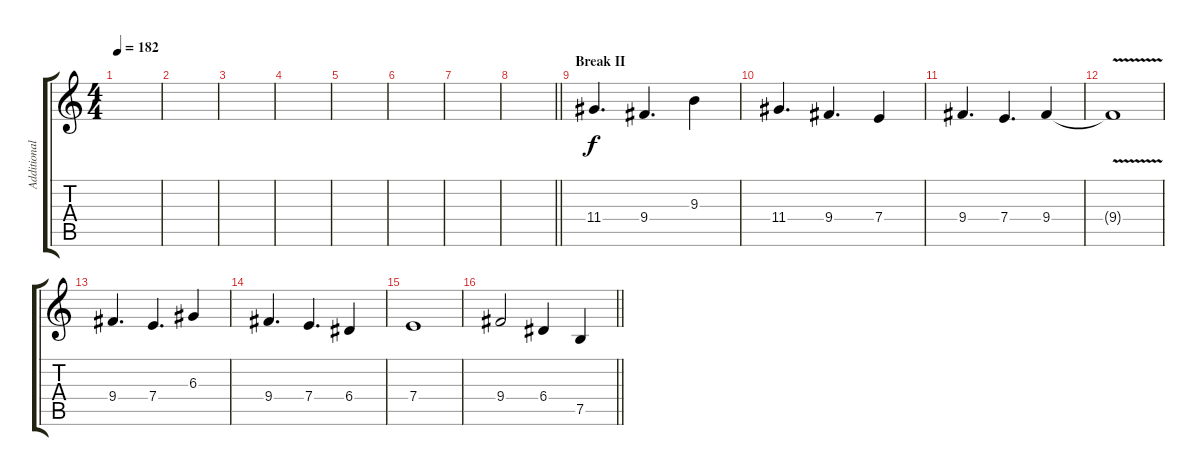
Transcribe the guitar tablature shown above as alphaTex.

\track ("Additional Guitar I" "Additional") {instrument distortionguitar}
\staff {score tabs}
\tuning (B3 Gb3 D3 A2 E2 B1) {hide}
\ts (4 4)
\section ("" "")
\tempo 182
\clef g2
\ks c
|
|
|
|
|
|
|
\barLineRight lightlight
|
\section ("" "Break II")
11.4.4{d volume 14} 9.4.4{d} 9.3.4 |
11.4.4{d} 9.4.4{d} 7.4.4 |
9.4.4{d} 7.4.4{d} 9.4.4 |
9.4{v t}.1 |
9.4.4{d} 7.4.4{d} 6.3.4 |
9.4.4{d} 7.4.4{d} 6.4.4 |
7.4.1 |
\barLineRight lightlight
9.4.2 6.4.4 7.5.4
